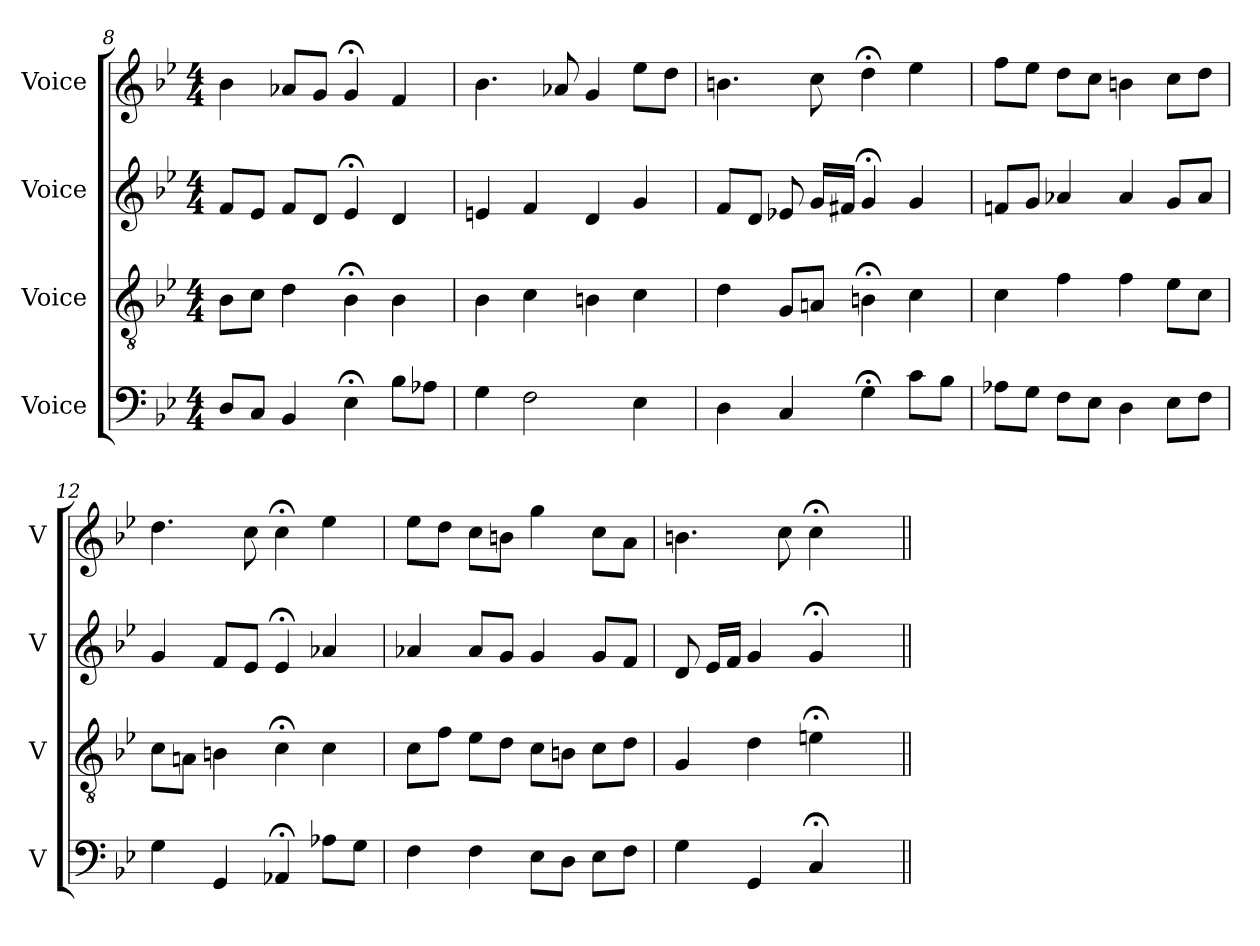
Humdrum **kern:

**kern	**kern	**kern	**kern
*part4	*part3	*part2	*part1
*staff4	*staff3	*staff2	*staff1
*I"Voice	*I"Voice	*I"Voice	*I"Voice
*I'V	*I'V	*I'V	*I'V
*clefF4	*clefGv2	*clefG2	*clefG2
*k[b-e-]	*k[b-e-]	*k[b-e-]	*k[b-e-]
*M4/4	*M4/4	*M4/4	*M4/4
=8	=8	=8	=8
8D/L	8B-\L	8f/L	4b-\
8C/J	8c\J	8e-/J	.
4BB-/	4d\	8f/L	8a-X/L
.	.	8d/J	8g/J
4E-;\	4B-;\	4e-;/	4g;/
8B-\L	4B-\	4d/	4f/
8A-X\J	.	.	.
!!LO:LB:g=z
=9	=9	=9	=9
4G\	4B-\	4en/	4.b-\
2F\	4c\	4f/	.
.	.	.	8a-X/
.	4Bn\	4d/	4g/
4E-\	4c\	4g/	8ee-\L
.	.	.	8dd\J
=10	=10	=10	=10
4D\	4d\	8f/L	4.bn\
.	.	8d/J	.
4C/	8G/L	8e-X/	.
.	8An/J	16g/LL	8cc\
.	.	16f#X/JJ	.
4G;\	4Bn;\	4g;/	4dd;\
8c\L	4c\	4g/	4ee-\
8B-\J	.	.	.
=11	=11	=11	=11
8A-X\L	4c\	8fn/L	8ff\L
8G\J	.	8g/J	8ee-\J
8F\L	4f\	4a-X/	8dd\L
8E-\J	.	.	8cc\J
4D\	4f\	4a-/	4bn\
8E-\L	8e-\L	8g/L	8cc\L
8F\J	8c\J	8a-/J	8dd\J
=12	=12	=12	=12
4G\	8c\L	4g/	4.dd\
.	8An\J	.	.
4GG/	4Bn\	8f/L	.
.	.	8e-/J	8cc\
4AA-X;/	4c;\	4e-;/	4cc;\
8A-X\L	4c\	4a-X/	4ee-\
8G\J	.	.	.
!!LO:PB:g=z
=13	=13	=13	=13
4F\	8c\L	4a-X/	8ee-\L
.	8f\J	.	8dd\J
4F\	8e-\L	8a-/L	8cc\L
.	8d\J	8g/J	8bn\J
8E-\L	8c\L	4g/	4gg\
8D\J	8Bn\J	.	.
8E-\L	8c\L	8g/L	8cc\L
8F\J	8d\J	8f/J	8a\J
=14	=14	=14	=14
4G\	4G/	8d/	4.bn\
.	.	16e-/LL	.
.	.	16f/JJ	.
4GG/	4d\	4g/	.
.	.	.	8cc\
4C;/	4en;\	4g;/	4cc;\
4ryy	4ryy	4ryy	4ryy
=||	=||	=||	=||
*-	*-	*-	*-
